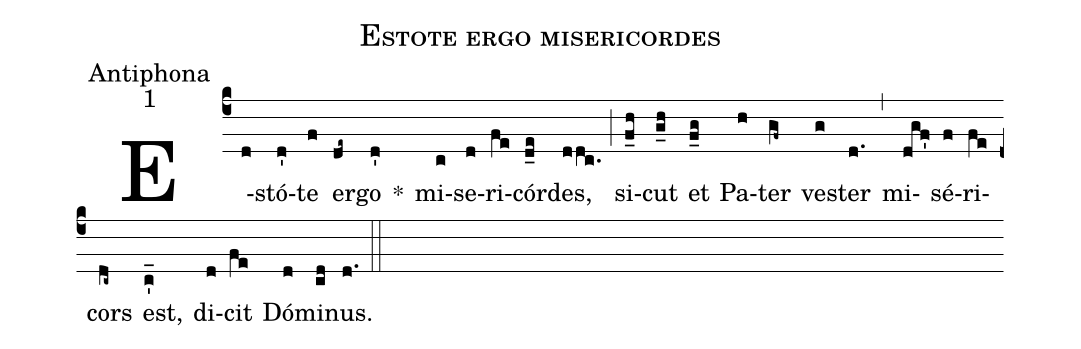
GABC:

name:Estote ergo misericordes;
office-part:Antiphona;
mode:1;
%%
(c4) E(d)stó(d')te(f) er(de~)go(d') *() mi(c)se(d)ri(fe)cór(d_e)des,(ddc.) (;) si(f_h)cut(g_h) et(f_g) Pa(h)ter(gf~) ve(g)ster(d.) (,) mi(dgf')sé(f)ri(fe)cors(dc~) est,(c'_) di(d)cit(fe) Dó(d)mi(cd)nus.(d.) (::)
